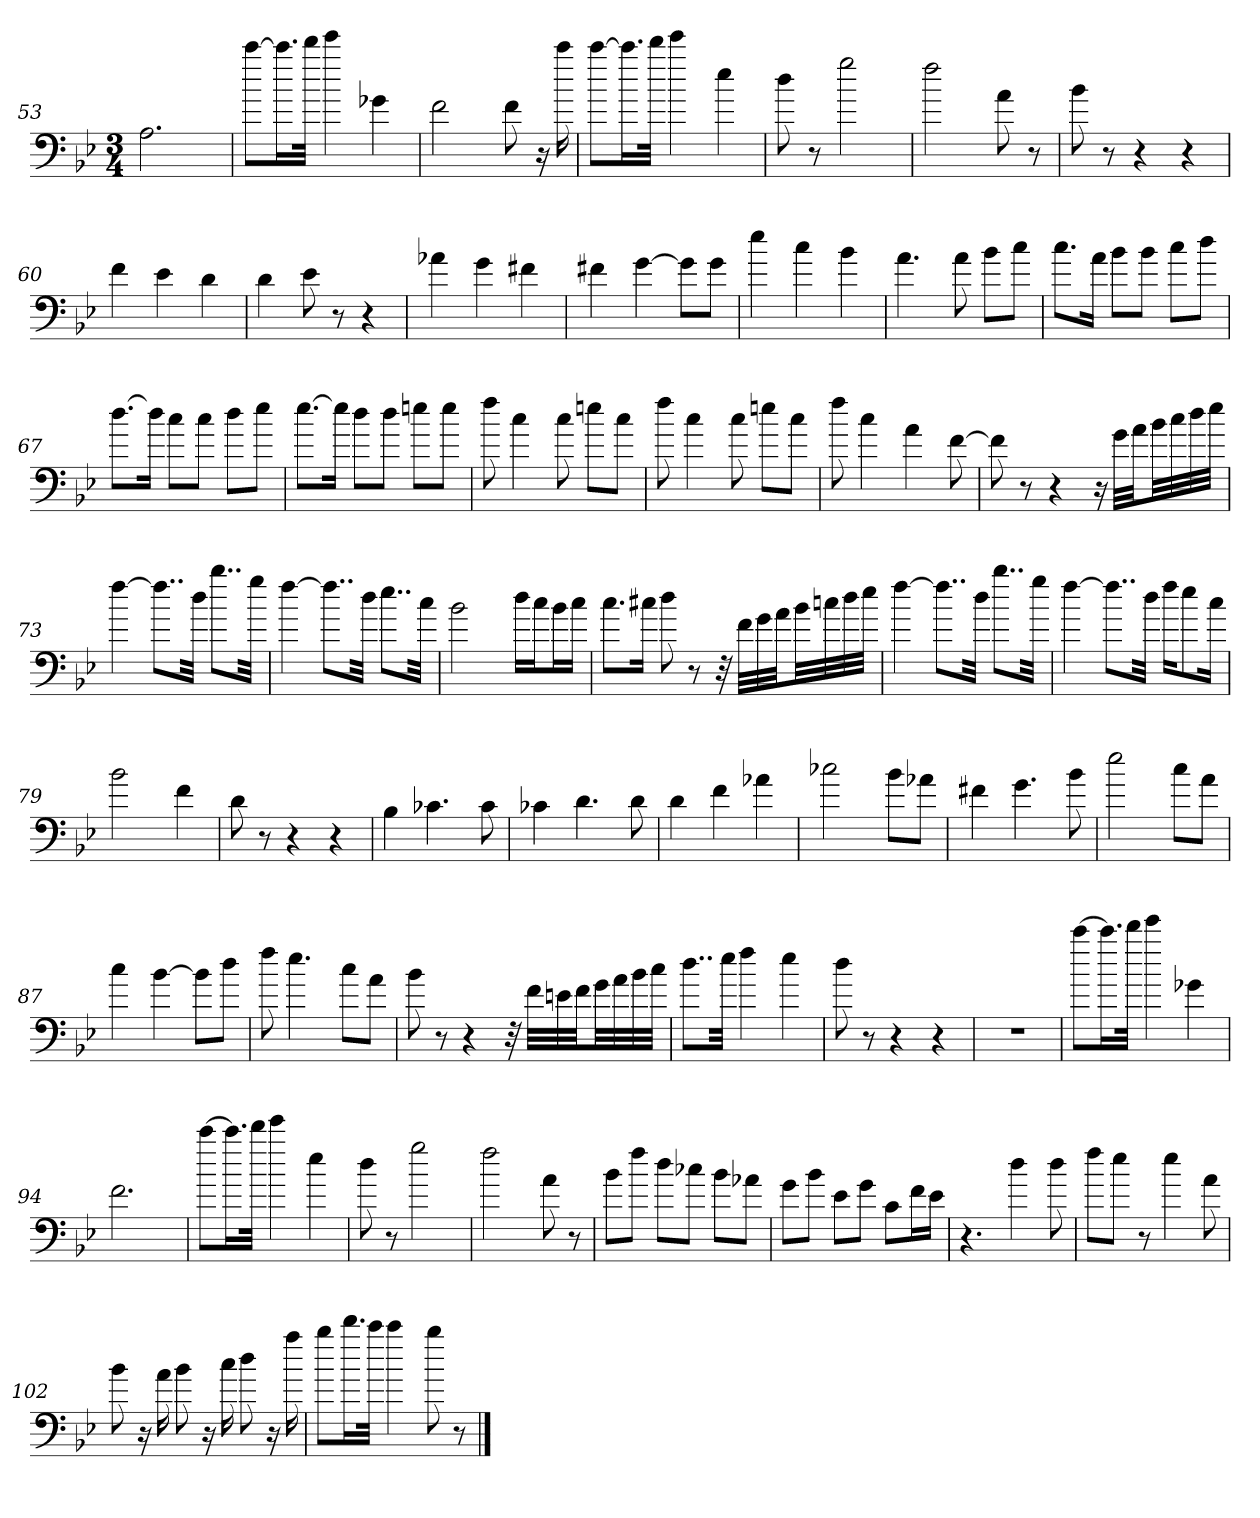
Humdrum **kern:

**kern
*part1
*staff1
*clefF4
*k[b-e-]
*B-:
*M3/4
=53
2.A
=54
[8ccc\L
16.ccc\L]
32ddd\JJk
4eee-
4g-X
=55
2f
8f
16r
16ccc
=56
[8ccc\L
16.ccc\L]
32ddd\JJk
4eee-
4ee-
=57
8dd
8r
2gg
=58
2ff
8a
8r
=59
8b-
8r
4r
4r
=60
4f
4e-
4d
=61
4d
8e-
8r
4r
=62
4a-X
4g
4f#X
=63
4f#X
[4g
8g\L]
8g\J
=64
4ee-
4cc
4b-
=65
4.a
8a
8b-\L
8cc\J
=66
8.cc\L
16a\Jk
8b-\L
8b-\J
8cc\L
8dd\J
=67
[8.dd\L
16dd\Jk]
8cc\L
8cc\J
8dd\L
8ee-\J
=68
[8.ee-\L
16ee-\Jk]
8dd\L
8dd\J
8een\L
8ee\J
=69
8ff
4cc
8cc
8een\L
8cc\J
=70
8ff
4cc
8cc
8een\L
8cc\J
=71
8ff
4cc
4a
[8f
=72
8f]
8r
4r
16r
32g\LLL
32a\JJ
32b-\LL
32cc\
32dd\
32ee-\JJJ
=73
[4ff
8..ff\L]
32dd\Jkk
8..bb-\L
32gg\Jkk
=74
[4ff
8..ff\L]
32dd\Jkk
8..ee-\L
32cc\Jkk
=75
2b-
16dd\LL
16cc\J
16b-\L
16cc\JJ
=76
8.cc\L
16cc#X\Jk
8dd
8r
32r
32f\LLL
32g\
32a\JJ
32b-\LL
32ccn\
32dd\
32ee-\JJJ
=77
[4ff
8..ff\L]
32dd\Jkk
8..bb-\L
32gg\Jkk
=78
[4ff
8..ff\L]
32dd\Jkk
16ff\KL
8ee-\
16cc\Jk
=79
2b-
4f
=80
8d
8r
4r
4r
=81
4B-
4.c-X
8c-
=82
4c-X
4.d
8d
=83
4d
4f
4a-X
=84
2cc-X
8b-\L
8a-X\J
=85
4f#X
4.g
8b-
=86
2ee-
8cc\L
8a\J
=87
4cc
[4b-
8b-\L]
8dd\J
=88
8ff
4.ee-
8cc\L
8a\J
=89
8b-
8r
4r
32r
32f\LLL
32en\
32f\JJ
32g\LL
32a\
32b-\
32cc\JJJ
=90
8..dd\L
32ee-\Jkk
4ff
4ee-
=91
8dd
8r
4r
4r
=92
2.r
=93
[8ccc\L
16.ccc\L]
32ddd\JJk
4eee-
4g-X
=94
2.f
=95
[8ccc\L
16.ccc\L]
32ddd\JJk
4eee-
4ee-
=96
8dd
8r
2gg
=97
2ff
8a
8r
=98
8b-\L
8ff\J
8dd\L
8cc-X\J
8b-\L
8a-X\J
=99
8g\L
8b-\J
8e-\L
8g\J
8c\L
16f\L
16e-\JJ
=100
4.r
4dd
8dd
=101
8ff\L
8ee-\J
8r
4ee-
8a
=102
8b-
16r
16a
8b-
16r
16cc
8dd
16r
16aa
=103
8bb-\L
16.ddd\L
32ccc\JJk
4ccc
8bb-
8r
==
*-
